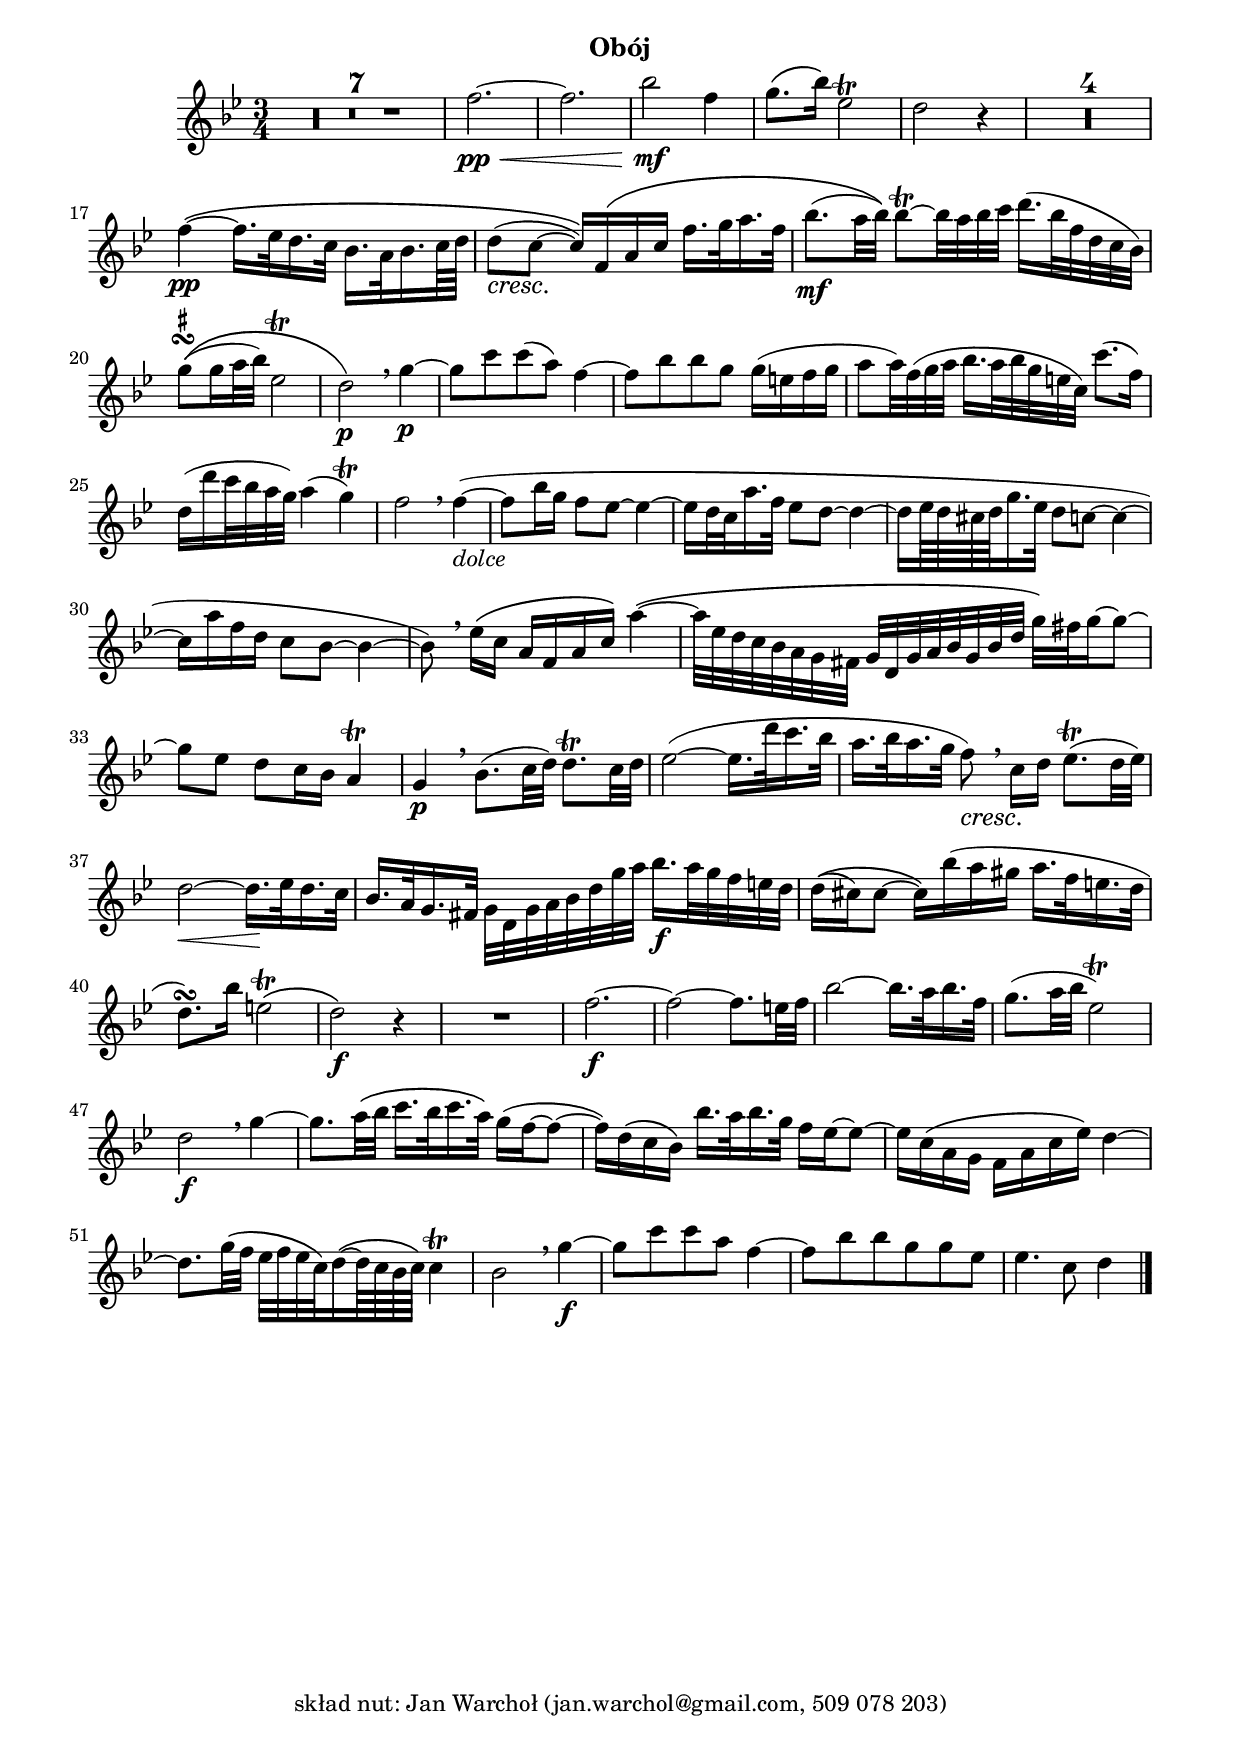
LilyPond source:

\version "2.17.2"

\header {
  instrument = \markup { Obój }
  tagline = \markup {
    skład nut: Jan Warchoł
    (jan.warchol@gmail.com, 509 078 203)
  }
}

\paper {
  left-margin = 15 \mm
  right-margin = 15 \mm
}

\score {
  \relative f' {
    \clef G
    \key g \minor
    \time 3/4

    R2.*7
    f'2.~ \pp \<
    f
    bes2 \mf f4
    g8.\( bes16\) es,2 \trill
    d2 r4
    R2.*4
    f4~\( \pp f16. es32 d16. c32 bes16. a32 bes16. c64 d
    d8( \cresc c8~ c16)\) f,\( a c f16. g32 a16. f32
    bes8.(\mf a32 bes) \) bes8~ \trill bes32 a bes c d16.( bes32 f d c bes)
    g'8 ^\markup \translate #'(-0.65 . 0) \center-column {
      \translate #'(0 . -1.1) \magnify #0.8 \sharp
      \musicglyph #"scripts.turn"
    }
    ( \( g16 a32 bes) es,2\trill
    d2\)\p \breathe g4~ \p g8 c c( a) f4~
    f8 bes bes g g16( e f g
    a8 a32) f32( g a bes16. a32 bes g e c) c'8.( f,16)
    d16( d' c32 bes a g) a4( g)\trill
    f2 \breathe f4~ _\markup \italic dolce (
    f8 bes16 g f8 es~ es4~
    es16 d32 c a'16. f32 es8 d~ d4~
    d16 es64 d cis d g16. es32 d8 c~ c4~
    c16 a' f d c8 bes~ bes4~
    bes8 ) \breathe es16\( c a f a c\) a'4~\(
    a32 es d c bes a g fis g d g a bes g bes d g\) fis g16~g8~
    g8 es d c16 bes a4\trill
    g4\p \breathe bes8.( c32 d ) d8.\trill c32 d
    es2~ ( es16. d'32 c16. bes32
    a16. bes32 a16. g32 f8) \cresc \breathe c16 d es8.\trill ( d32 es)
    d2~\< d16.\! es32 d16. c32
    bes16. a32 g16. fis32 g d g a bes d g a bes16.\f a32 g f e d
    d16( \( cis) cis8~ cis16\) bes'( a gis a16. f32 e16. d32
    d8.\turn ) bes'16 e,2\trill \(
    d2 \f \) r4
    R2.
    f2.~ \f
    f2~ f8. e32 f
    bes2~ bes16. a32 bes16. f32
    g8.( a32 bes es,2\trill )
    d2\f \breathe g4~
    g8. a32\( bes c16. bes32 c16.a32\) g16( f~ f8~
    f16) d \( c bes \) bes'16. a32 bes16. g32 f16 es~ es8~
    es16 c\( a g f a c es\) d4~
    d8. g32\( f es f es c \) d16~ \( d64 c bes c \) c4\trill
    bes2 \breathe g'4~\f
    g8 c c a f4~
    f8 bes bes g g es
    es4. c8 d4~
    \bar "|."
  }
  \layout {
    \compressFullBarRests
    \override DynamicTextSpanner #'style = #'none

    \override Score.SpacingSpanner #'common-shortest-duration =
    #(ly:make-moment 1 16)
  }
}